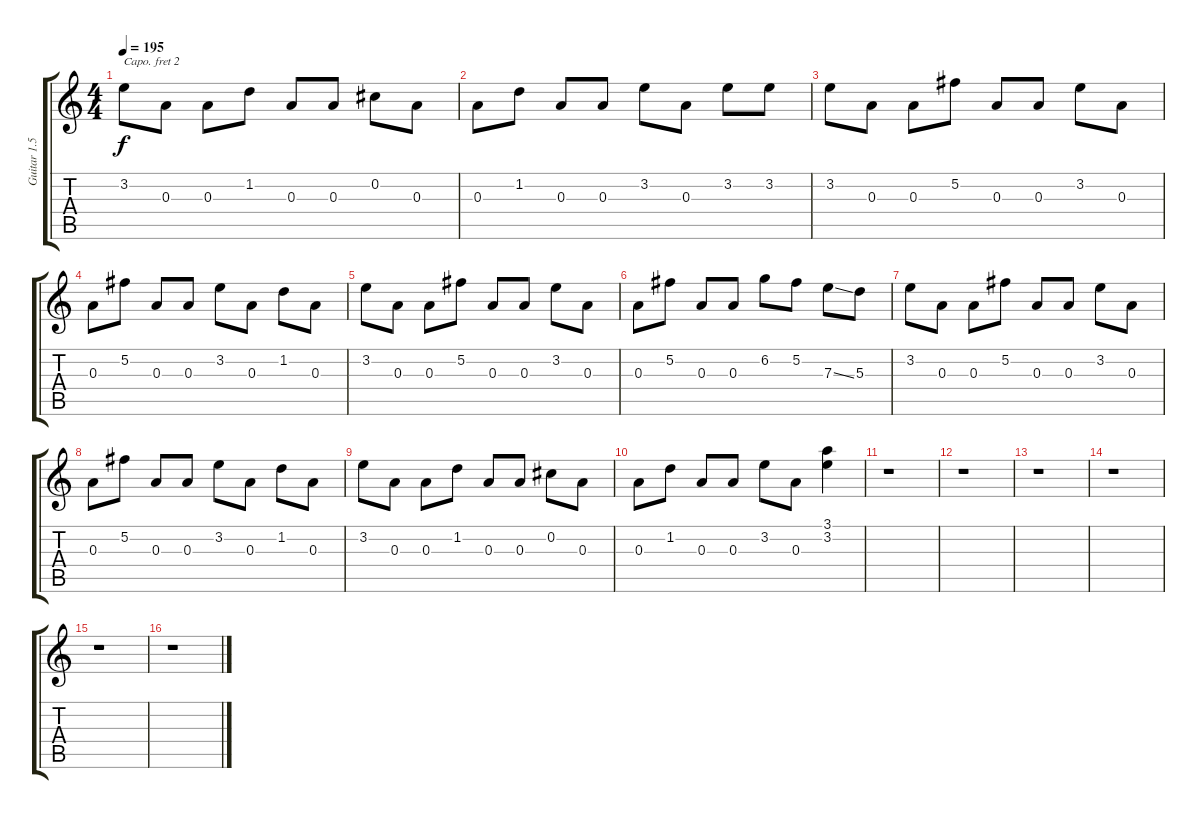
\track ("Guitar 1.5" "Guitar 1.5") {instrument overdrivenguitar}
\staff {score tabs}
\capo 2
\tuning (E4 B3 G3 D3 A2 E2) {hide}
\ts (4 4)
\tempo 195
\clef g2
\ks c
3.2.8{dy f} 0.3.8 0.3.8 1.2.8 0.3.8 0.3.8 0.2.8 0.3.8 |
0.3.8 1.2.8 0.3.8 0.3.8 3.2.8 0.3.8 3.2.8 3.2.8 |
3.2.8 0.3.8 0.3.8 5.2.8 0.3.8 0.3.8 3.2.8 0.3.8 |
0.3.8 5.2.8 0.3.8 0.3.8 3.2.8 0.3.8 1.2.8 0.3.8 |
3.2.8 0.3.8 0.3.8 5.2.8 0.3.8 0.3.8 3.2.8 0.3.8 |
0.3.8 5.2.8 0.3.8 0.3.8 6.2.8 5.2.8 7.3{ss}.8 5.3.8 |
3.2.8 0.3.8 0.3.8 5.2.8 0.3.8 0.3.8 3.2.8 0.3.8 |
0.3.8 5.2.8 0.3.8 0.3.8 3.2.8 0.3.8 1.2.8 0.3.8 |
3.2.8 0.3.8 0.3.8 1.2.8 0.3.8 0.3.8 0.2.8 0.3.8 |
0.3.8 1.2.8 0.3.8 0.3.8 3.2.8 0.3.8 (3.1 3.2).4 |
r.1 |
r.1 |
r.1 |
r.1 |
r.1 |
r.1
